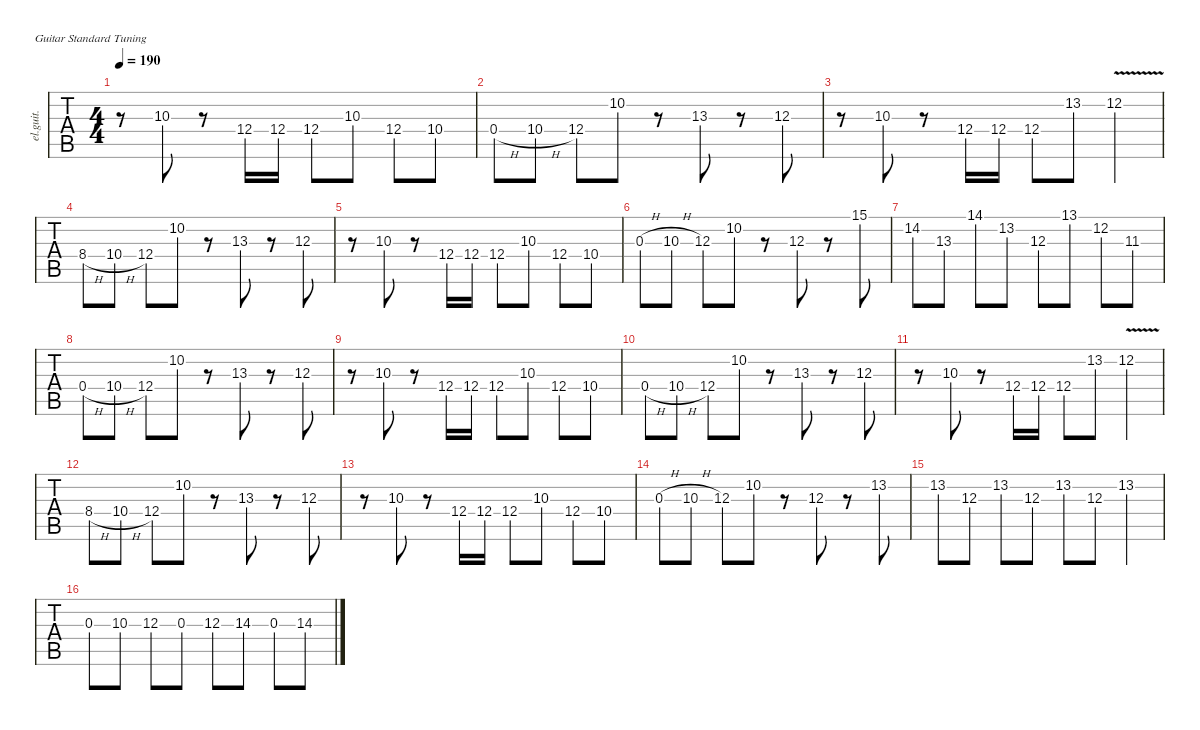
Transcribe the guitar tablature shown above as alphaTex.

\defaultSystemsLayout 4
\hideDynamics
\bracketExtendMode nobrackets
\track ("後藤ひとり" "el.guit.") {instrument electricguitarclean}
\staff {tabs}
\tuning (E4 B3 G3 D3 A2 E2)
\ts (4 4)
\tempo 190
\clef g2
\ks c
r.8{dy mf} 10.3.8 r.8 12.4.16 12.4.16 12.4.8 10.3.8 12.4.8 10.4.8 |
0.4{h}.8 10.4{h}.8 12.4.8 10.2.8 r.8 13.3{acc #}.8 r.8 12.3.8 |
r.8 10.3.8 r.8 12.4.16 12.4.16 12.4.8 13.2.8 12.2{v}.4 |
8.4{h acc #}.8 10.4{h}.8 12.4.8 10.2.8 r.8 13.3{acc #}.8 r.8 12.3.8 |
r.8 10.3.8 r.8 12.4.16 12.4.16 12.4.8 10.3.8 12.4.8 10.4.8 |
0.3{h}.8 10.3{h}.8 12.3.8 10.2.8 r.8 12.3.8 r.8 15.1.8 |
14.2{acc #}.8 13.3{acc #}.8 14.1{acc #}.8 13.2.8 12.3.8 13.1.8 12.2.8 11.3{acc #}.8 |
0.4{h}.8 10.4{h}.8 12.4.8 10.2.8 r.8 13.3{acc #}.8 r.8 12.3.8 |
r.8 10.3.8 r.8 12.4.16 12.4.16 12.4.8 10.3.8 12.4.8 10.4.8 |
0.4{h}.8 10.4{h}.8 12.4.8 10.2.8 r.8 13.3{acc #}.8 r.8 12.3.8 |
r.8 10.3.8 r.8 12.4.16 12.4.16 12.4.8 13.2.8 12.2{v}.4 |
8.4{h acc #}.8 10.4{h}.8 12.4.8 10.2.8 r.8 13.3{acc #}.8 r.8 12.3.8 |
r.8 10.3.8 r.8 12.4.16 12.4.16 12.4.8 10.3.8 12.4.8 10.4.8 |
0.3{h}.8 10.3{h}.8 12.3.8 10.2.8 r.8 12.3.8 r.8 13.2.8 |
13.2.8 12.3.8 13.2.8 12.3.8 13.2.8 12.3.8 13.2.4 |
0.3.8 10.3.8 12.3.8 0.3.8 12.3.8 14.3.8 0.3.8 14.3.8
